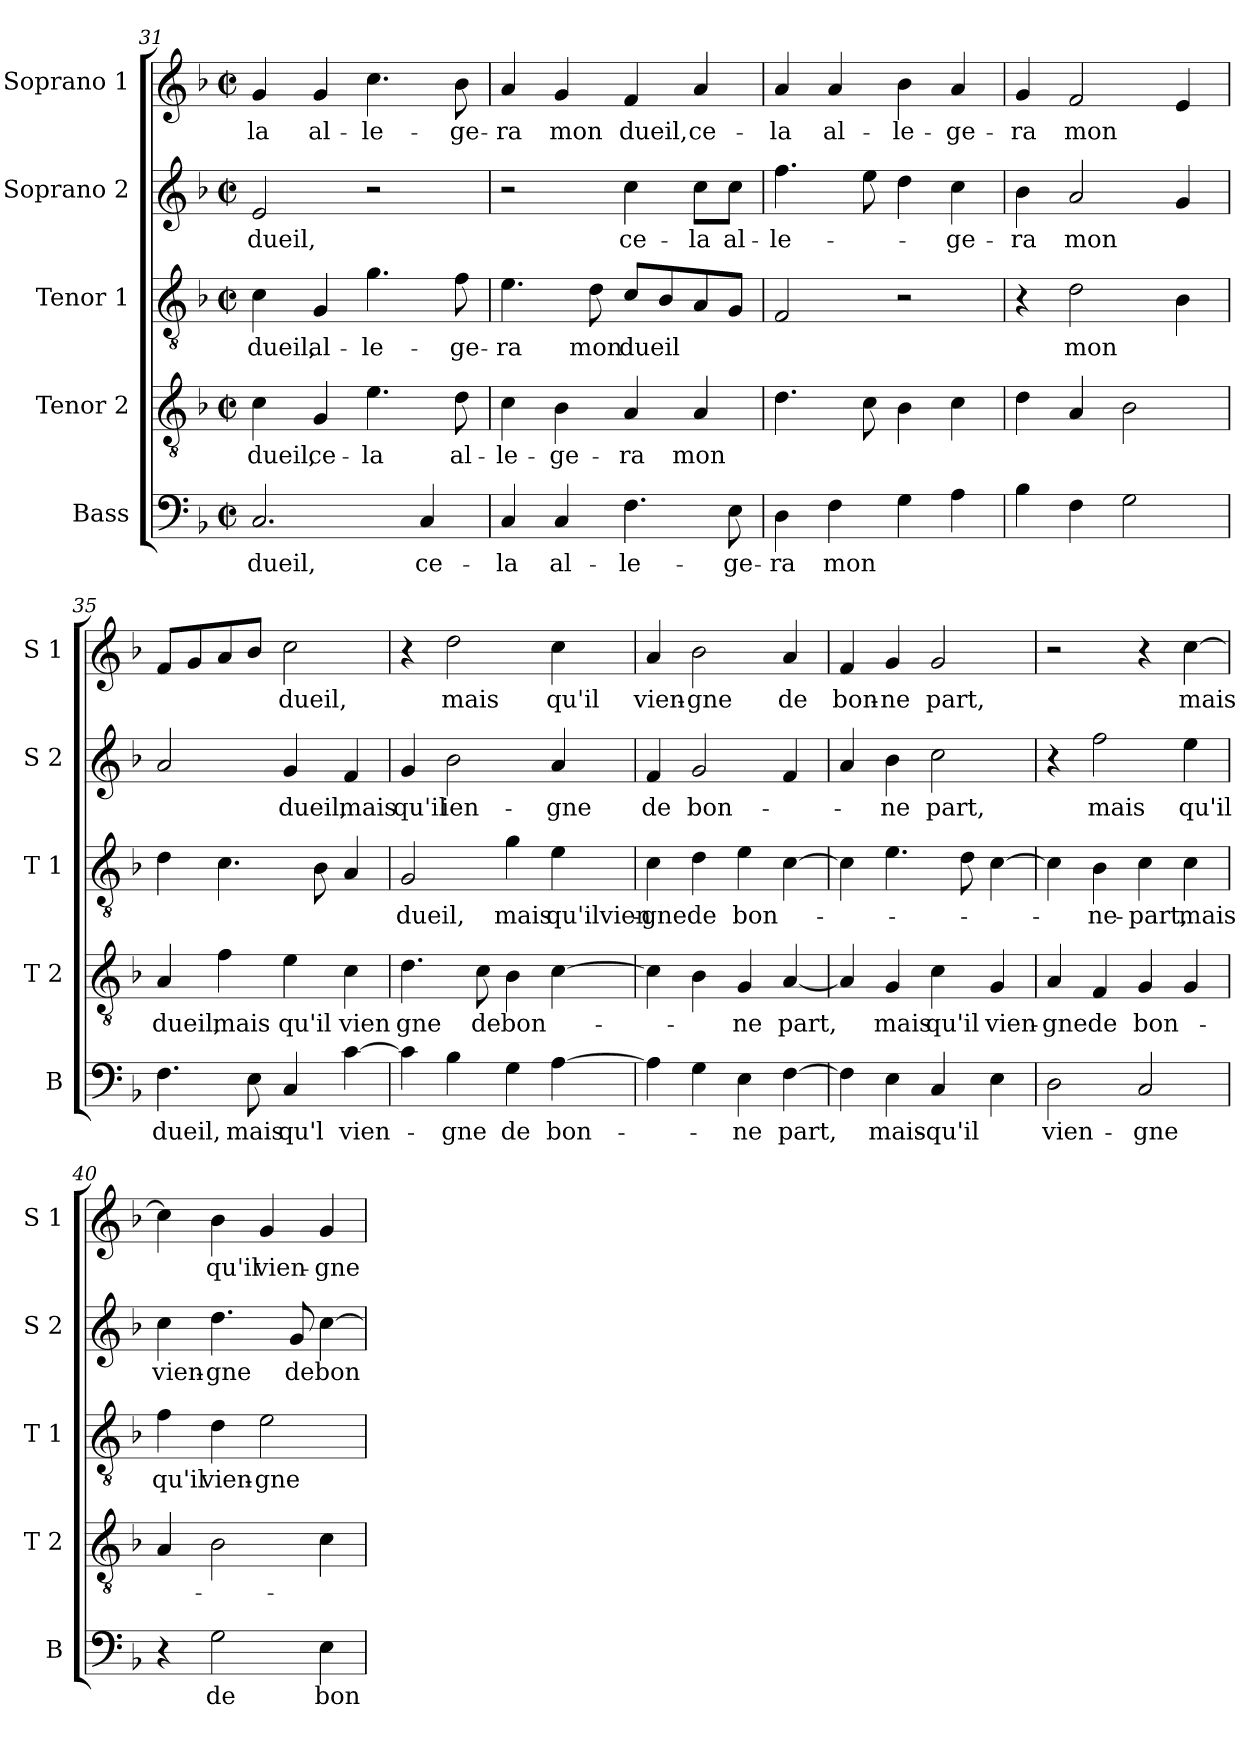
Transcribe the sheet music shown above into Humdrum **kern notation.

**kern	**text	**kern	**text	**kern	**text	**kern	**text	**kern	**text
*part5	*part5	*part4	*part4	*part3	*part3	*part2	*part2	*part1	*part1
*staff5	*staff5	*staff4	*staff4	*staff3	*staff3	*staff2	*staff2	*staff1	*staff1
*I"Bass	*	*I"Tenor 2	*	*I"Tenor 1	*	*I"Soprano 2	*	*I"Soprano 1	*
*I'B	*	*I'T 2	*	*I'T 1	*	*I'S 2	*	*I'S 1	*
!!LO:LB:g=z
*clefF4	*	*clefGv2	*	*clefGv2	*	*clefG2	*	*clefG2	*
*k[b-]	*	*k[b-]	*	*k[b-]	*	*k[b-]	*	*k[b-]	*
*F:	*	*F:	*	*F:	*	*F:	*	*F:	*
*M2/2	*	*M2/2	*	*M2/2	*	*M2/2	*	*M2/2	*
*met(c|)	*	*met(c|)	*	*met(c|)	*	*met(c|)	*	*met(c|)	*
=31	=31	=31	=31	=31	=31	=31	=31	=31	=31
2.C/	dueil,	4c\	dueil,	4c\	dueil,	2e/	dueil,	4g/	-la
.	.	4G/	ce-	4G/	al-	.	.	4g/	al-
.	.	4.e\	-la	4.g\	-le-	2r	.	4.cc\	-le-
4C/	ce-	.	.	.	.	.	.	.	.
.	.	8d\	al-	8f\	-ge-	.	.	8b-\	-ge-
=32	=32	=32	=32	=32	=32	=32	=32	=32	=32
4C/	-la	4c\	-le-	4.e\	-ra	2r	.	4a/	-ra
4C/	al-	4B-\	-ge-	.	.	.	.	4g/	mon
.	.	.	.	8d\	mon	.	.	.	.
4.F\	-le-	4A/	-ra	8c/L	dueil	4cc\	ce-	4f/	dueil,
.	.	.	.	8B-/	.	.	.	.	.
.	.	4A/	mon	8A/	.	8cc\L	-la	4a/	ce-
8E\	-ge-	.	.	8G/J	.	8cc\J	al-	.	.
=33	=33	=33	=33	=33	=33	=33	=33	=33	=33
4D\	-ra	4.d\	.	2F/	.	4.ff\	-le-	4a/	-la
4F\	mon	.	.	.	.	.	.	4a/	al-
.	.	8c\	.	.	.	8ee\	.	.	.
4G\	.	4B-\	.	2r	.	4dd\	.	4b-\	-le-
4A\	.	4c\	.	.	.	4cc\	-ge-	4a/	-ge-
=34	=34	=34	=34	=34	=34	=34	=34	=34	=34
4B-\	.	4d\	.	4r	.	4b-\	-ra	4g/	-ra
4F\	.	4A/	.	2d\	mon	2a/	mon	2f/	mon
2G\	.	2B-\	.	.	.	.	.	.	.
.	.	.	.	4B-\	.	4g/	.	4e/	.
=35	=35	=35	=35	=35	=35	=35	=35	=35	=35
4.F\	dueil,	4A/	dueil,	4d\	.	2a/	.	8f/L	.
.	.	.	.	.	.	.	.	8g/	.
.	.	4f\	mais	4.c\	.	.	.	8a/	.
8E\	mais	.	.	.	.	.	.	8b-/J	.
4C/	qu'l	4e\	qu'il	.	.	4g/	dueil,	2cc\	dueil,
.	.	.	.	8B-\	.	.	.	.	.
[4c\	vien-	4c\	vien	4A/	.	4f/	mais	.	.
!!LO:LB:g=z
=36	=36	=36	=36	=36	=36	=36	=36	=36	=36
4c\]	.	4.d\	gne	2G/	dueil,	4g/	qu'il	4r	.
4B-\	-gne	.	.	.	.	2b-\	ien-	2dd\	mais
.	.	8c\	de	.	.	.	.	.	.
4G\	de	4B-\	bon-	4g\	mais	.	.	.	.
[4A\	bon-	[4c\	.	4e\	qu'ilvien-	4a/	-gne	4cc\	qu'il
=37	=37	=37	=37	=37	=37	=37	=37	=37	=37
4A\]	.	4c\]	.	4c\	-gne	4f/	de	4a/	vien-
4G\	.	4B-\	.	4d\	de	2g/	bon-	2b-\	-gne
4E\	-ne	4G/	-ne	4e\	bon-	.	.	.	.
[4F\	part,	[4A/	part,	[4c\	.	4f/	.	4a/	de
=38	=38	=38	=38	=38	=38	=38	=38	=38	=38
4F\]	.	4A/]	.	4c\]	.	4a/	.	4f/	bon-
4E\	mais-	4G/	mais	4.e\	.	4b-\	-ne	4g/	-ne
4C/	-qu'il	4c\	qu'il	.	.	2cc\	part,	2g/	part,
.	.	.	.	8d\	.	.	.	.	.
4E\	.	4G/	vien-	[4c\	.	.	.	.	.
=39	=39	=39	=39	=39	=39	=39	=39	=39	=39
2D\	vien-	4A/	-gne	4c\]	.	4r	.	2r	.
.	.	4F/	de	4B-\	-ne-	2ff\	mais	.	.
2C/	-gne	4G/	bon-	4c\	-part,	.	.	4r	.
.	.	4G/	.	4c\	mais	4ee\	qu'il	[4cc\	mais
=40	=40	=40	=40	=40	=40	=40	=40	=40	=40
4r	.	4A/	.	4f\	qu'il	4cc\	vien-	4cc\]	.
2G\	de	2B-\	.	4d\	vien-	4.dd\	-gne	4b-\	qu'il
.	.	.	.	2e\	-gne	.	.	4g/	vien-
.	.	.	.	.	.	8g/	de	.	.
4E\	bon-	4c\	.	.	.	[4cc\	bon-	4g/	-gne
=	=	=	=	=	=	=	=	=	=
*-	*-	*-	*-	*-	*-	*-	*-	*-	*-
